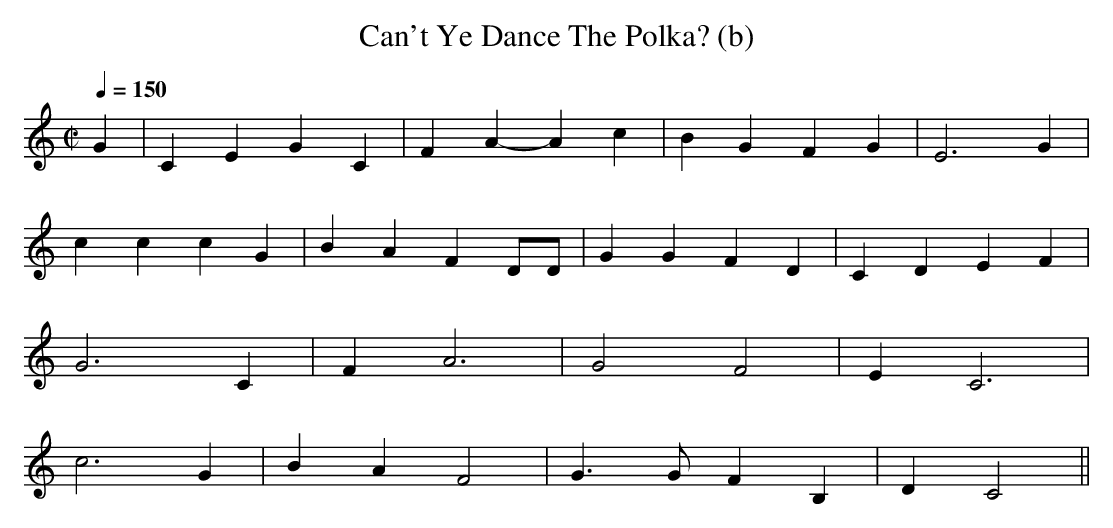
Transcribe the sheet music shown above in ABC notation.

X:1
T:Can't Ye Dance The Polka? (b)
M:C|
L:1/4
Q:1/4=150
K:C
G|\
CE GC|FA-Ac|BG FG|E3 G|
cc cG|BA FD/D/|GG FD|CD EF|
G3 C|F A3|G2 F2|E C3|
c3 G|BA F2|G>G FB,|D C2||
